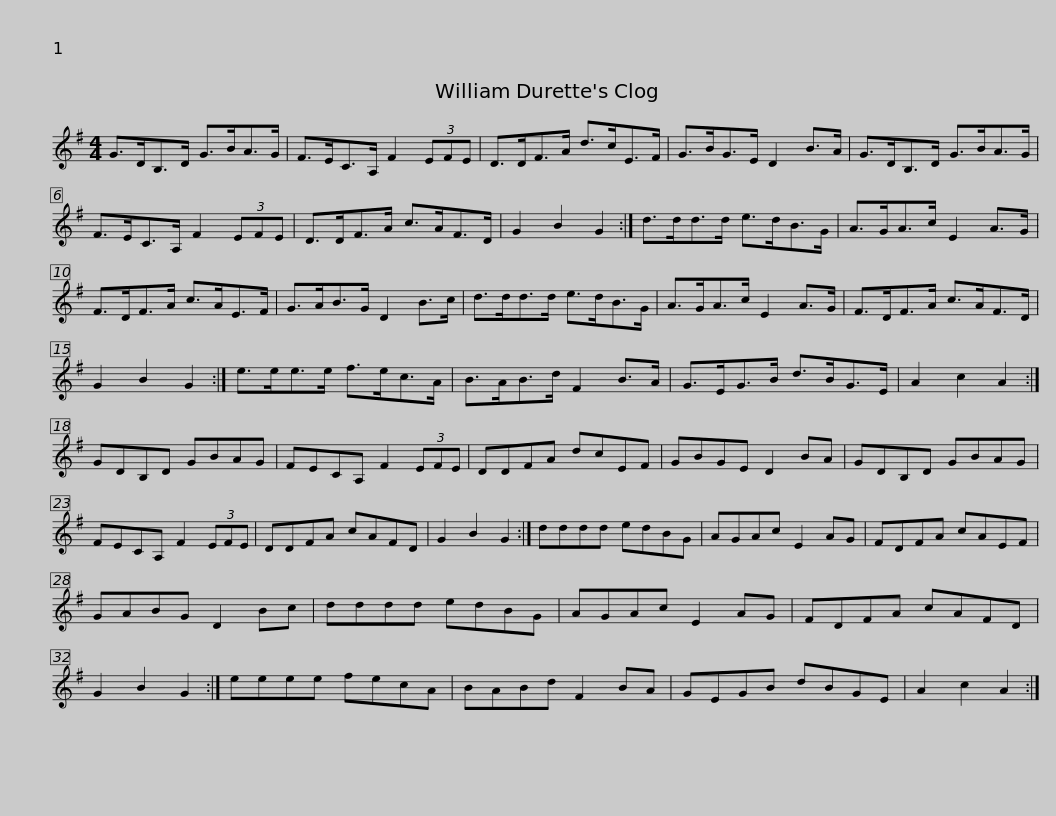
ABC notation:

X:1
L:1/8
M:4/4
I:linebreak $
K:G
V:1 treble
V:1
 G>DB,>D G>BA>G | F>EC>A, F2 (3EFE | D>DF>A d>cE>F | G>BG>E D2 B>A |$ G>DB,>D G>BA>G | %5
 F>EC>A, F2 (3EFE | D>DF>A c>AF>D | G2 B2 G2 :| d>dd>d e>dB>G |$ A>GA>c E2 A>G | %10
 F>DF>A c>AE>F | G>AB>G D2 B>c | d>dd>d e>dB>G | A>GA>c E2 A>G |$ F>DF>A c>AF>D | %15
 G2 B2 G2 :| e>ee>e f>ec>A | B>AB>d F2 B>A | G>EG>B d>BG>E | A2 c2 A2 :|$ %20
 GDB,D GBAG | FECA, F2 (3EFE | DDFA dcEF | GBGE D2 BA | GDB,D GBAG |$ %25
 FECA, F2 (3EFE | DDFA cAFD | G2 B2 G2 :| dddd edBG | AGAc E2 AG | %30
 FDFA cAEF |$ GABG D2 Bc | dddd edBG | AGAc E2 AG | FDFA cAFD | %35
 G2 B2 G2 :| eeee fecA |$ BABd F2 BA | GEGB dBGE | A2 c2 A2 :| %40
